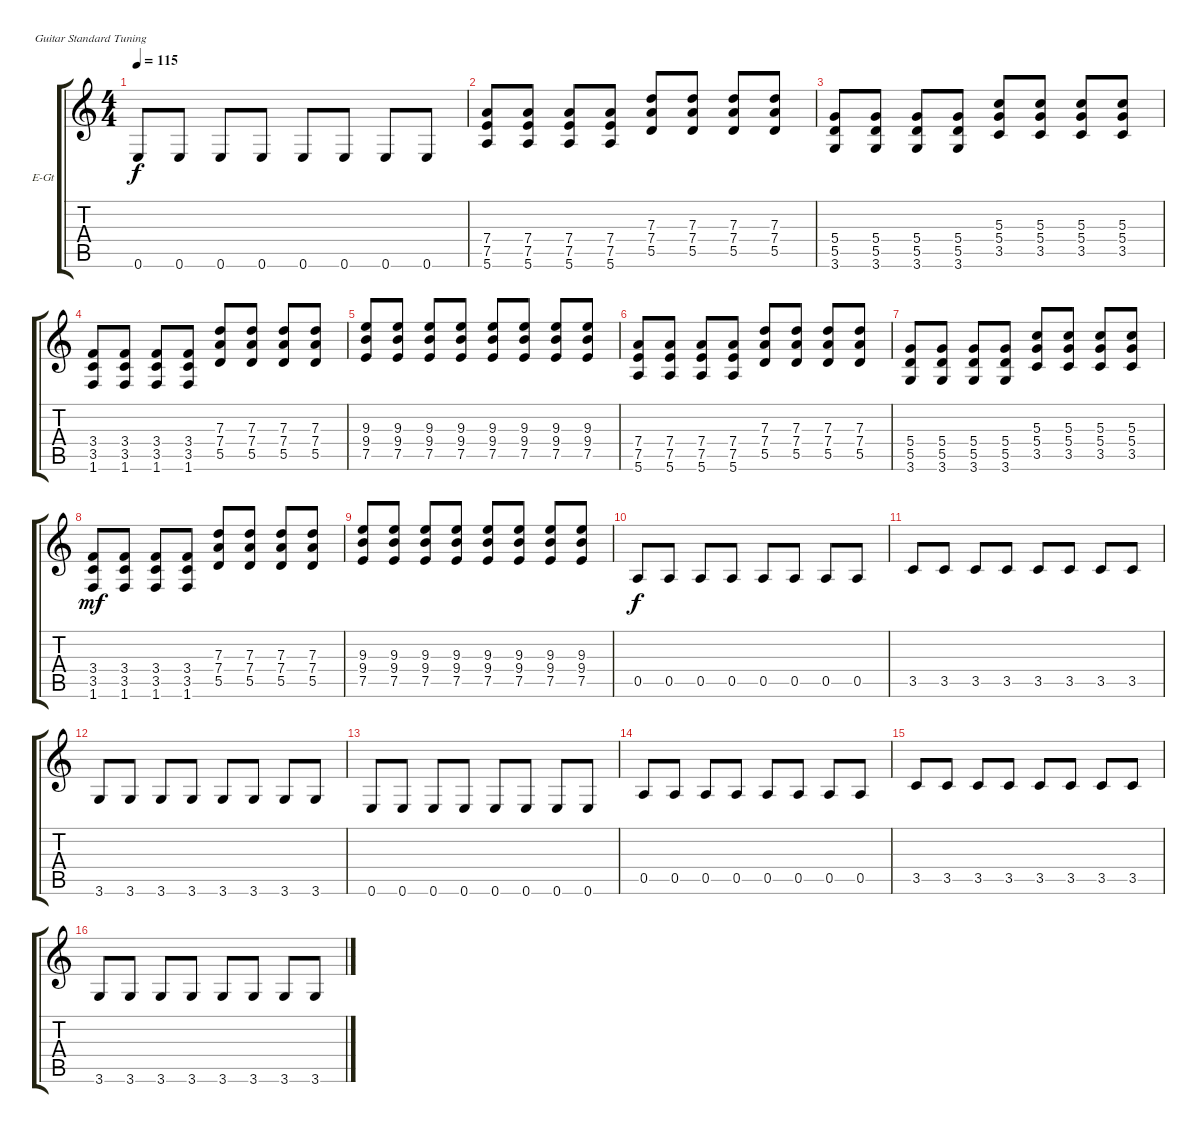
\defaultSystemsLayout 4
\bracketExtendMode groupsimilarinstruments
\firstSystemTrackNameOrientation horizontal
\otherSystemsTrackNameOrientation horizontal
\track ("Electric Guitar (Rhytm)" "E-Gt") {instrument distortionguitar}
\staff {score tabs}
\tuning (E4 B3 G3 D3 A2 E2)
\ts (4 4)
\tempo 115
\clef g2
\ks c
0.6.8{dy f} 0.6.8 0.6.8 0.6.8 0.6.8 0.6.8 0.6.8 0.6.8 |
(5.6 7.5 7.4).8 (5.6 7.5 7.4).8 (5.6 7.5 7.4).8 (5.6 7.4 7.5).8 (5.5 7.4 7.3).8 (5.5 7.3 7.4).8 (5.5 7.3 7.4).8 (5.5 7.4 7.3).8 |
(3.6 5.5 5.4).8 (5.4 5.5 3.6).8 (5.4 5.5 3.6).8 (5.4 5.5 3.6).8 (3.5 5.3 5.4).8 (3.5 5.3 5.4).8 (3.5 5.4 5.3).8 (3.5 5.4 5.3).8 |
(1.6 3.4 3.5).8 (1.6 3.5 3.4).8 (1.6 3.4 3.5).8 (1.6 3.5 3.4).8 (5.5 7.4 7.3).8 (7.3 7.4 5.5).8 (7.3 7.4 5.5).8 (5.5 7.4 7.3).8 |
(7.5 9.4 9.3).8 (7.5 9.4 9.3).8 (7.5 9.4 9.3).8 (7.5 9.4 9.3).8 (7.5 9.4 9.3).8 (7.5 9.4 9.3).8 (7.5 9.4 9.3).8 (7.5 9.4 9.3).8 |
(5.6 7.5 7.4).8 (5.6 7.5 7.4).8 (5.6 7.5 7.4).8 (5.6 7.4 7.5).8 (5.5 7.4 7.3).8 (5.5 7.3 7.4).8 (5.5 7.3 7.4).8 (5.5 7.4 7.3).8 |
(3.6 5.5 5.4).8 (5.4 5.5 3.6).8 (5.4 5.5 3.6).8 (5.4 5.5 3.6).8 (3.5 5.3 5.4).8 (3.5 5.3 5.4).8 (3.5 5.4 5.3).8 (3.5 5.4 5.3).8 |
(1.6 3.5 3.4).8{dy mf} (1.6 3.5 3.4).8 (1.6 3.4 3.5).8 (1.6 3.4 3.5).8 (5.5 7.4 7.3).8 (5.5 7.4 7.3).8 (5.5 7.4 7.3).8 (5.5 7.4 7.3).8 |
(7.5 9.4 9.3).8 (7.5 9.4 9.3).8 (7.5 9.4 9.3).8 (7.5 9.4 9.3).8 (7.5 9.4 9.3).8 (7.5 9.4 9.3).8 (7.5 9.4 9.3).8 (7.5 9.4 9.3).8 |
0.5.8{dy f} 0.5.8 0.5.8 0.5.8 0.5.8 0.5.8 0.5.8 0.5.8 |
3.5.8 3.5.8 3.5.8 3.5.8 3.5.8 3.5.8 3.5.8 3.5.8 |
3.6.8 3.6.8 3.6.8 3.6.8 3.6.8 3.6.8 3.6.8 3.6.8 |
0.6.8 0.6.8 0.6.8 0.6.8 0.6.8 0.6.8 0.6.8 0.6.8 |
0.5.8 0.5.8 0.5.8 0.5.8 0.5.8 0.5.8 0.5.8 0.5.8 |
3.5.8 3.5.8 3.5.8 3.5.8 3.5.8 3.5.8 3.5.8 3.5.8 |
3.6.8 3.6.8 3.6.8 3.6.8 3.6.8 3.6.8 3.6.8 3.6.8
